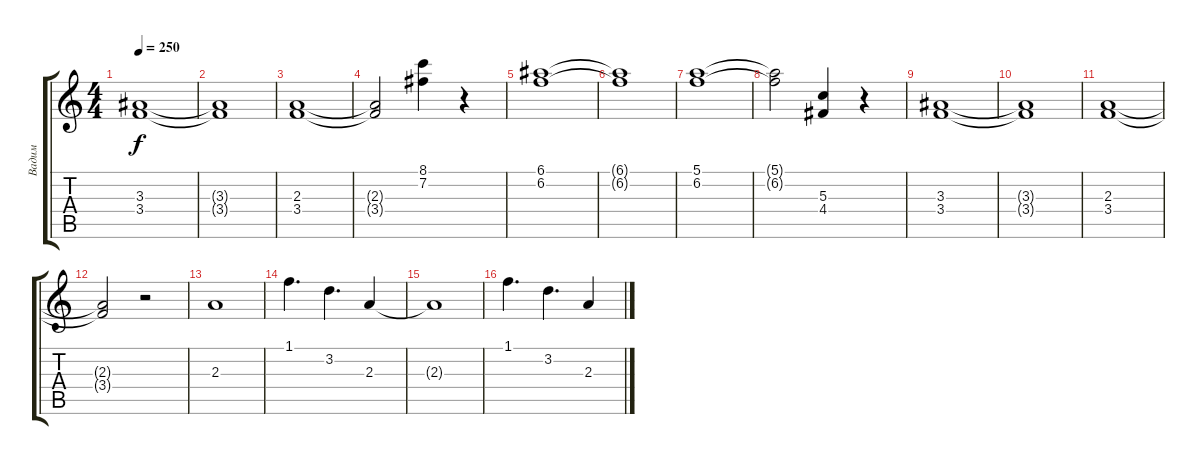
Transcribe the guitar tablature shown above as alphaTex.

\track ("Вадим" "Вадим") {instrument electricguitarclean}
\staff {score tabs}
\tuning (E4 B3 G3 D3 A2 E2) {hide}
\ts (4 4)
\tempo 250
\clef g2
\ks c
(3.3 3.4).1{dy f} |
(3.3{t} 3.4{t}).1 |
(2.3 3.4).1 |
(2.3{t} 3.4{t}).2 (8.1 7.2).4 r.4 |
(6.1 6.2).1 |
(6.1{t} 6.2{t}).1 |
(5.1 6.2).1 |
(5.1{t} 6.2{t}).2 (5.3 4.4).4 r.4 |
(3.3 3.4).1 |
(3.3{t} 3.4{t}).1 |
(2.3 3.4).1 |
(2.3{t} 3.4{t}).2 r.2 |
2.3.1 |
1.1.4{d} 3.2.4{d} 2.3.4 |
2.3{t}.1 |
1.1.4{d} 3.2.4{d} 2.3.4
